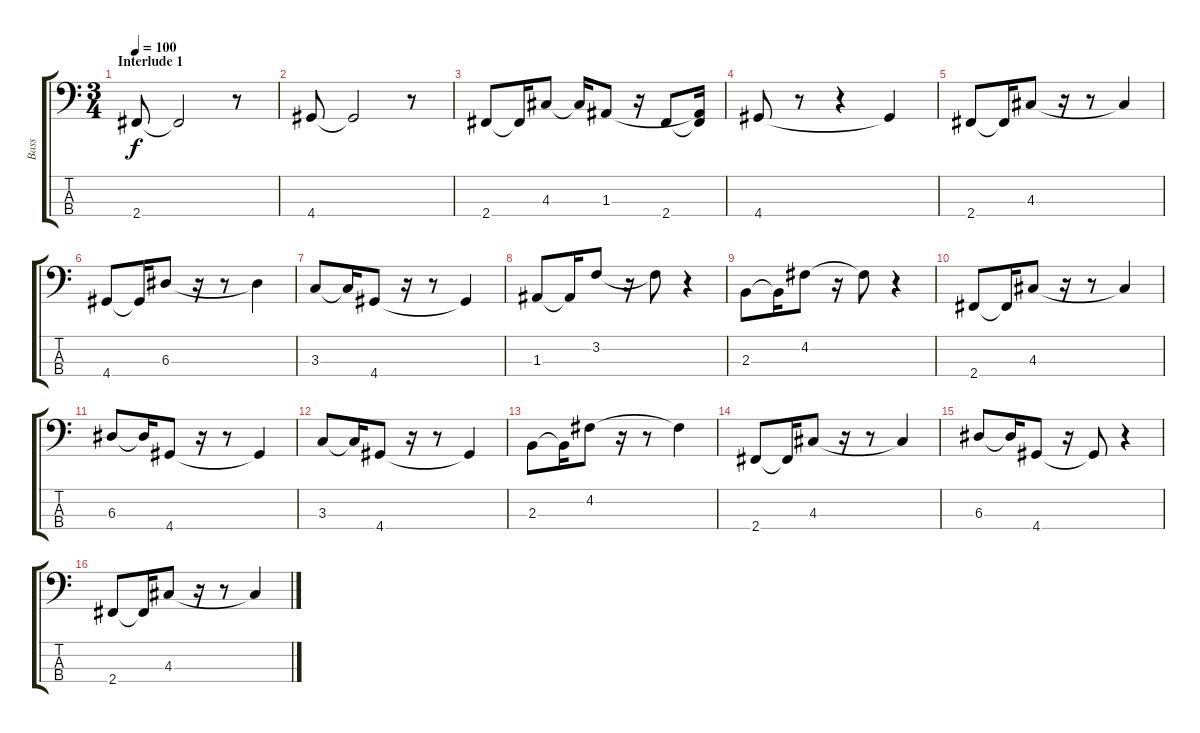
\track ("Bass" "Bass") {instrument electricbassfinger}
\staff {score tabs}
\tuning (G2 D2 A1 E1) {hide}
\ts (3 4)
\section ("" "Interlude 1")
\tempo 100
\clef f4
\ks c
2.4.8{dy f} 2.4{t}.2 r.8 |
4.4.8 4.4{t}.2 r.8 |
2.4.8 2.4{t}.16 4.3.8 4.3{t}.16 1.3.8 r.16 2.4.8 (1.3{t} 2.4{t}).16 |
4.4.8 r.8 r.4 4.4{t}.4 |
2.4.8 2.4{t}.16 4.3.8 r.16 r.8 4.3{t}.4 |
4.4.8 4.4{t}.16 6.3.8 r.16 r.8 6.3{t}.4 |
3.3.8 3.3{t}.16 4.4.8 r.16 r.8 4.4{t}.4 |
1.3.8 1.3{t}.16 3.2.8 r.16 3.2{t}.8 r.4 |
2.3.8 2.3{t}.16 4.2.8 r.16 4.2{t}.8 r.4 |
2.4.8 2.4{t}.16 4.3.8 r.16 r.8 4.3{t}.4 |
6.3.8 6.3{t}.16 4.4.8 r.16 r.8 4.4{t}.4 |
3.3.8 3.3{t}.16 4.4.8 r.16 r.8 4.4{t}.4 |
2.3.8 2.3{t}.16 4.2.8 r.16 r.8 4.2{t}.4 |
2.4.8 2.4{t}.16 4.3.8 r.16 r.8 4.3{t}.4 |
6.3.8 6.3{t}.16 4.4.8 r.16 4.4{t}.8 r.4 |
2.4.8 2.4{t}.16 4.3.8 r.16 r.8 4.3{t}.4
